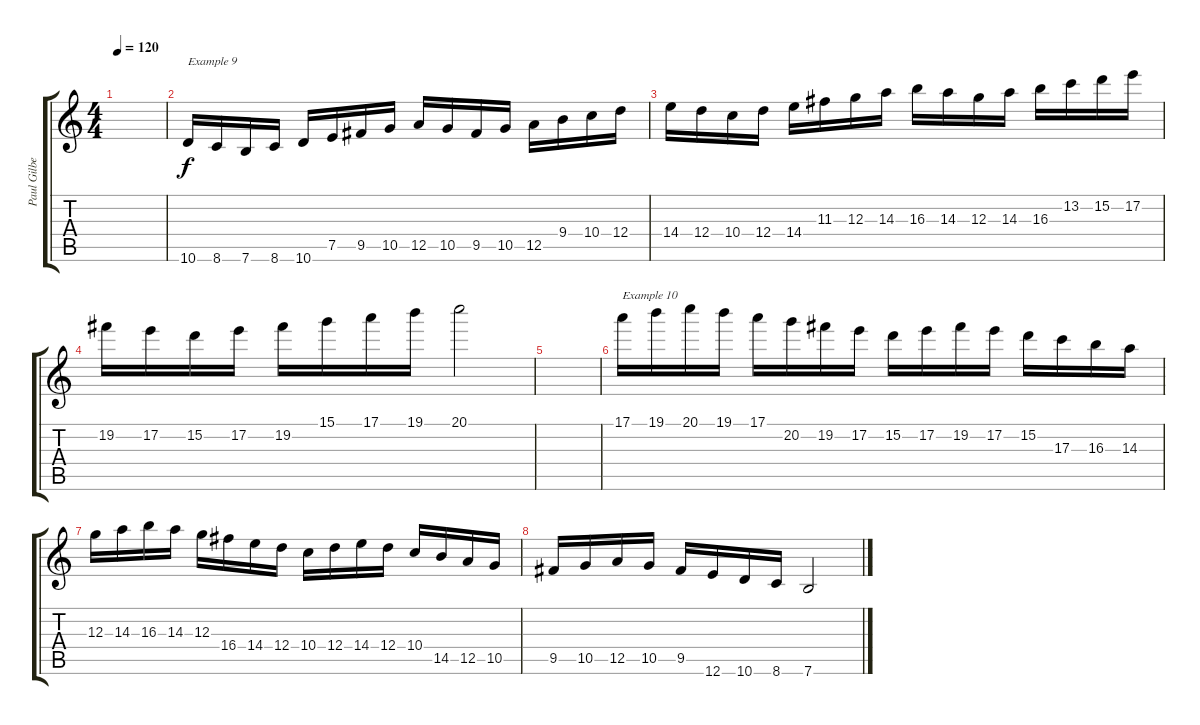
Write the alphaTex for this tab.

\track ("Paul Gilbert" "Paul Gilbe") {instrument distortionguitar}
\staff {score tabs}
\tuning (E4 B3 G3 D3 A2 E2) {hide}
\ts (4 4)
\tempo 120
\clef g2
\ks c
|
10.6.16{txt "Example 9"} 8.6.16 7.6.16 8.6.16 10.6.16 7.5.16 9.5.16 10.5.16 12.5.16 10.5.16 9.5.16 10.5.16 12.5.16 9.4.16 10.4.16 12.4.16 |
14.4.16 12.4.16 10.4.16 12.4.16 14.4.16 11.3.16 12.3.16 14.3.16 16.3.16 14.3.16 12.3.16 14.3.16 16.3.16 13.2.16 15.2.16 17.2.16 |
19.2.16 17.2.16 15.2.16 17.2.16 19.2.16 15.1.16 17.1.16 19.1.16 20.1.2 |
|
17.1.16{txt "Example 10"} 19.1.16 20.1.16 19.1.16 17.1.16 20.2.16 19.2.16 17.2.16 15.2.16 17.2.16 19.2.16 17.2.16 15.2.16 17.3.16 16.3.16 14.3.16 |
12.3.16 14.3.16 16.3.16 14.3.16 12.3.16 16.4.16 14.4.16 12.4.16 10.4.16 12.4.16 14.4.16 12.4.16 10.4.16 14.5.16 12.5.16 10.5.16 |
9.5.16 10.5.16 12.5.16 10.5.16 9.5.16 12.6.16 10.6.16 8.6.16 7.6.2
